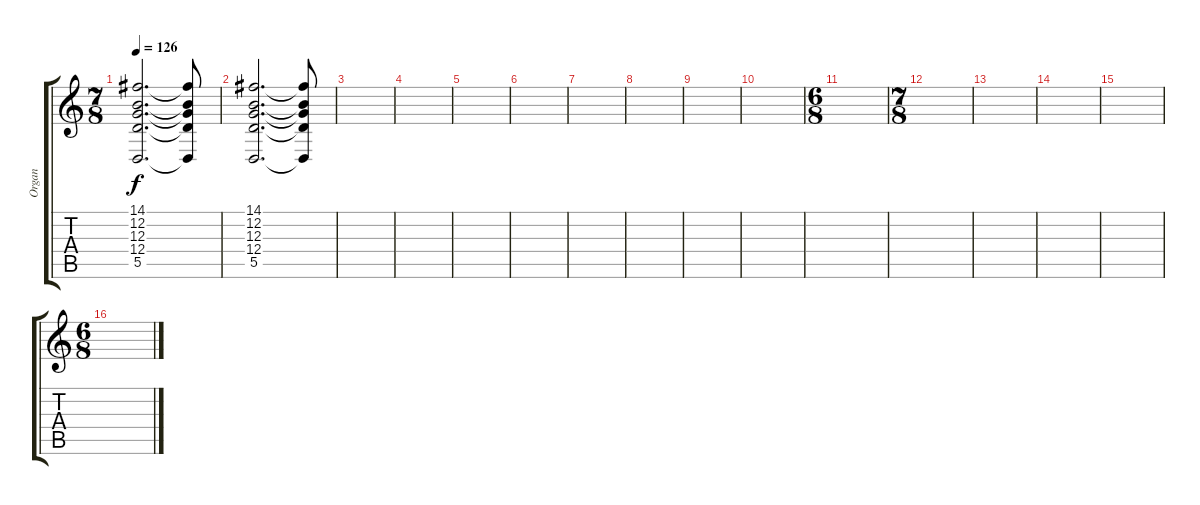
\track ("Organ" "Organ") {instrument drawbarorgan}
\staff {score tabs}
\tuning (E4 B3 G3 D3 A2 E2) {hide}
\ts (7 8)
\tempo 126
\clef g2
\ks c
(14.1 12.2 12.3 12.4 5.5).2{d dy f} (14.1{t} 12.2{t} 12.3{t} 12.4{t} 5.5{t}).8 |
(14.1 12.2 12.3 12.4 5.5).2{d} (14.1{t} 12.2{t} 12.3{t} 12.4{t} 5.5{t}).8 |
|
|
|
|
|
|
|
|
\ts (6 8)
|
\ts (7 8)
|
|
|
|
\ts (6 8)
